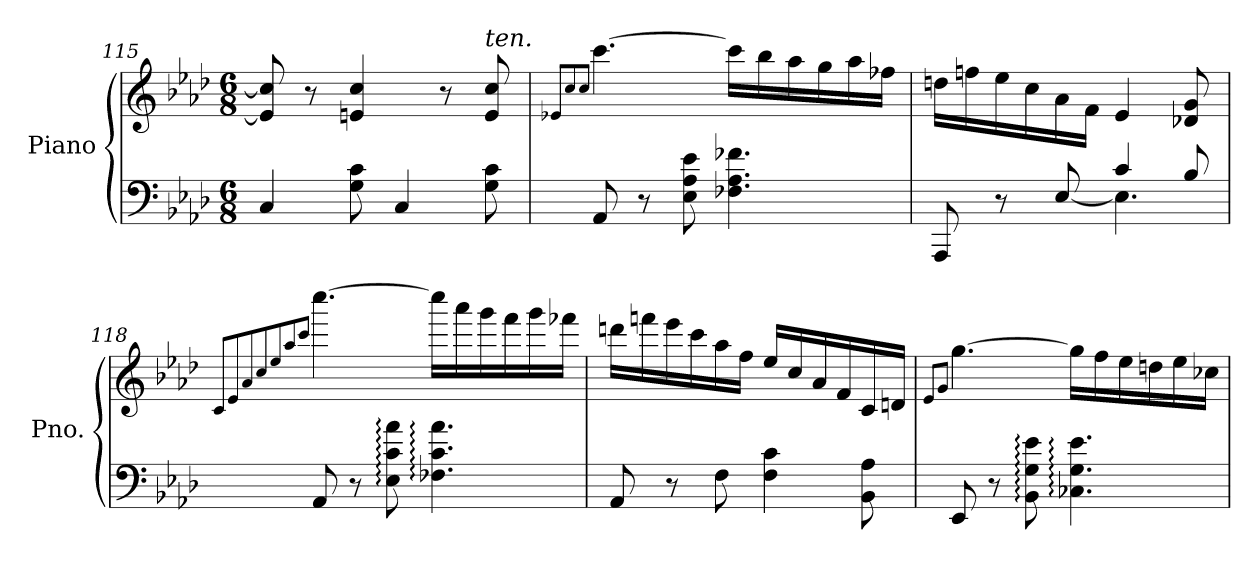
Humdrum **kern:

**kern	**kern
*part1	*part1
*staff2	*staff1
*I"Piano	*
*I'Pno.	*
*clefF4	*clefG2
*k[b-e-a-d-]	*k[b-e-a-d-]
*M6/8	*M6/8
=115	=115
4C/	8e/] 8cc/]
.	8r
8G\ 8c\	4en/ 4cc/
4C/	.
.	8r
!	!LO:TX:a:i:t=ten.
8G\ 8c\	8e/ 8cc/
!!LO:LB:g=z
=116	=116
.	8qe-X/L
.	8qcc/
.	8qcc/J
8AA-/	[4.ccc\
8r	.
8E-\ 8A-\ 8e-\	.
4.F-X\ 4.A-\ 4.f-X\	16ccc\LL]
.	16bb-\
.	16aa-\
.	16gg\
.	16aa-\
.	16ff-X\JJ
=117	=117
*^	*
8AAA-/	4.rAAAyy	16ddn\LL
.	.	16ffn\
8r	.	16ee-\
.	.	16cc\
[8E-/	.	16a-\
.	.	16f\JJ
4c/	4.E-\]	4e-/
8B-/	.	8d-X/ 8g/
*v	*v	*
=118	=118
.	8qc/L
.	8qe-/
.	8qa-/
.	8qcc/
.	8qee-/
.	8qaa-/
.	8qccc/J
8AA-/	[4.cccc\
8r	.
8E-\: 8c\: 8a-\:	.
4.F-X\: 4.c\: 4.a-\:	16cccc\LL]
.	16aaa-\
.	16ggg\
.	16fff\
.	16ggg\
.	16fff-X\JJ
=119	=119
8AA-/	16dddn\LL
.	16fffn\
8r	16eee-\
.	16ccc\
8F\	16aa-\
.	16ff\JJ
4F\ 4c\	16ee-/LL
.	16cc/
.	16a-/
.	16f/
8BB-\ 8A-\	16c/
.	16dn/JJ
!!LO:LB:g=z
=120	=120
.	8qe-/L
.	8qg/J
8EE-/	[4.gg\
8r	.
8BB-\: 8G\: 8e-\:	.
4.C-X\: 4.G\: 4.e-\:	16gg\LL]
.	16ff\
.	16ee-\
.	16ddn\
.	16ee-\
.	16cc-X\JJ
=	=
*-	*-
